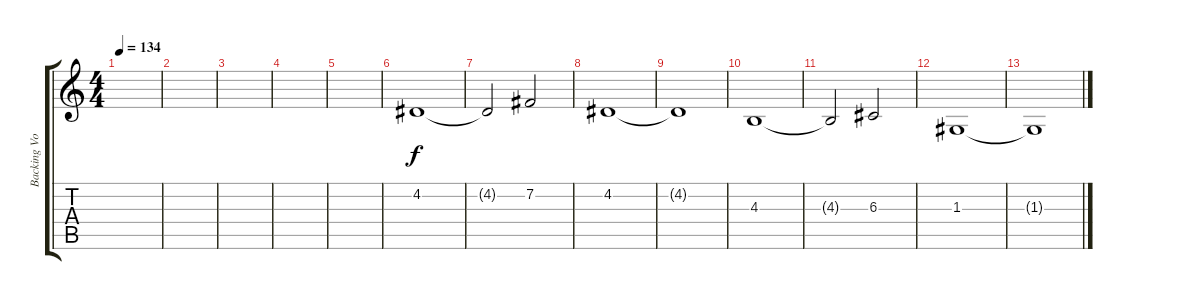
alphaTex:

\track ("Backing Vocal" "Backing Vo") {instrument choiraahs}
\staff {score tabs}
\tuning (E4 B3 G3 D3 A2 E2) {hide}
\ts (4 4)
\tempo 134
\clef g2
\ks c
|
|
|
|
|
4.2.1 |
4.2{t}.2 7.2.2 |
4.2.1 |
4.2{t}.1 |
4.3.1 |
4.3{t}.2 6.3.2 |
1.3.1 |
1.3{t}.1
